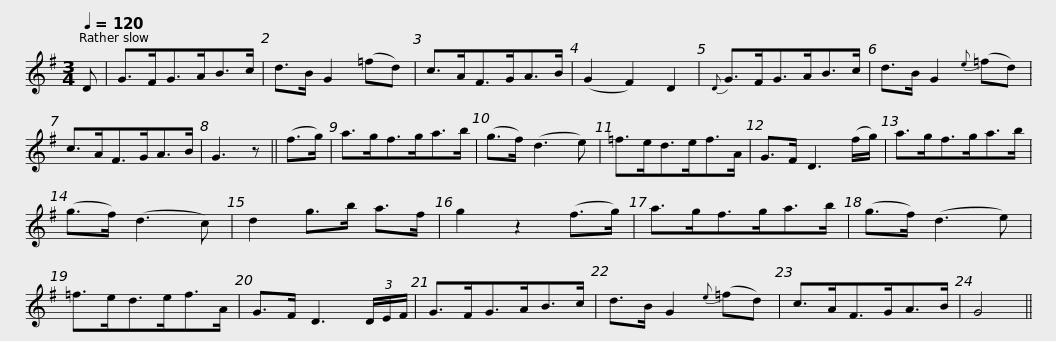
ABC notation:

X:1
L:1/8
Q:1/4=120
M:3/4
I:linebreak $
K:G
V:1 treble
V:1
 D | G>FG>AB>c | d>B G2 (=fd) | c>AF>GA>B | (G2 F2) D2 | %5
{D} G>FG>AB>c | d>B G2{e} (=fd) |$ c>AF>GA>B | G3 z || (f>g) | %10
 a>gf>ga>b | (g>f) (d3 e) | =f>ed>ef>A | G>F D3 (f/g/) |$ a>gf>ga>b | %15
 (g>f) (d3 c) | d2 g>b a>f | g2 z2 (f>g) | a>gf>ga>b | (g>f) (d3 e) | %20
 =f>ed>ef>A |$ G>F D3 (3D/E/F/ | G>FG>AB>c | d>B G2{e} (=fd) | c>AF>GA>B | %25
 G4 || %26
